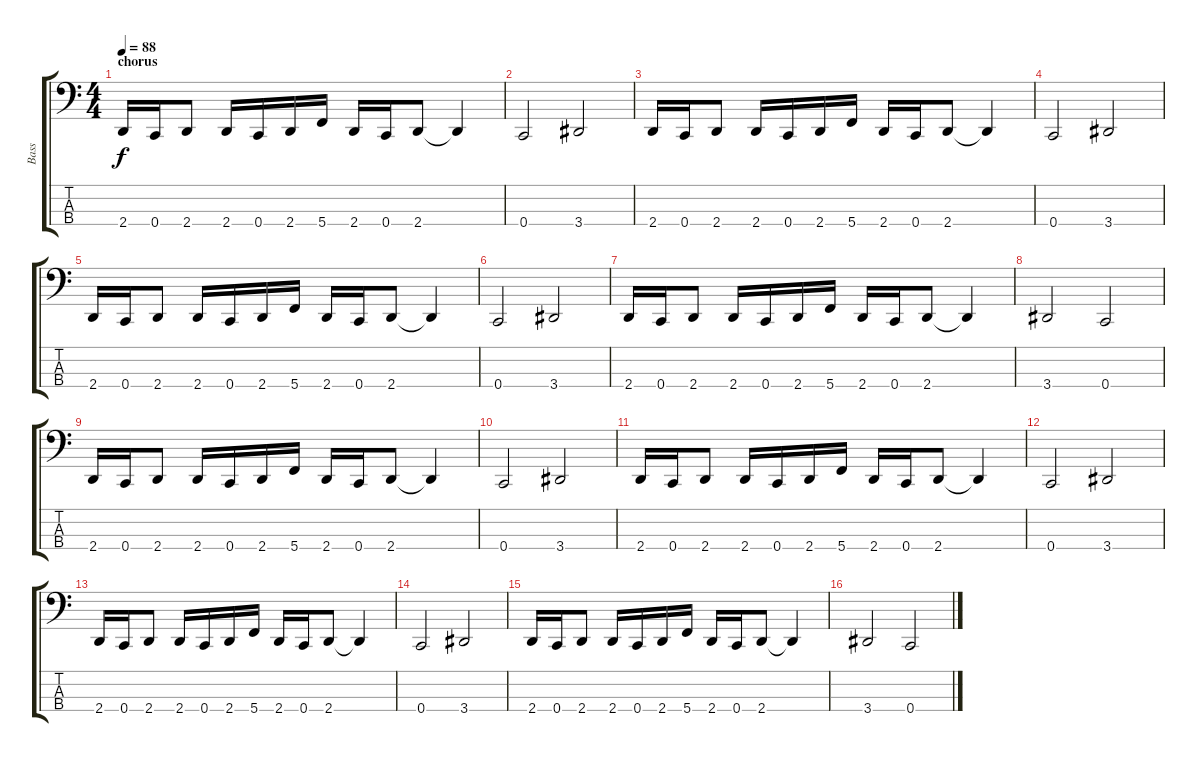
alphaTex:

\track ("Bass" "Bass") {instrument electricbassfinger}
\staff {score tabs}
\tuning (F2 C2 G1 C1) {hide}
\ts (4 4)
\section ("" "chorus")
\tempo 88
\clef f4
\ks c
2.4.16{dy f} 0.4.16 2.4.8 2.4.16 0.4.16 2.4.16 5.4.16 2.4.16 0.4.16 2.4.8 2.4{t}.4 |
0.4.2 3.4.2 |
2.4.16 0.4.16 2.4.8 2.4.16 0.4.16 2.4.16 5.4.16 2.4.16 0.4.16 2.4.8 2.4{t}.4 |
0.4.2 3.4.2 |
2.4.16 0.4.16 2.4.8 2.4.16 0.4.16 2.4.16 5.4.16 2.4.16 0.4.16 2.4.8 2.4{t}.4 |
0.4.2 3.4.2 |
2.4.16 0.4.16 2.4.8 2.4.16 0.4.16 2.4.16 5.4.16 2.4.16 0.4.16 2.4.8 2.4{t}.4 |
3.4.2 0.4.2 |
2.4.16 0.4.16 2.4.8 2.4.16 0.4.16 2.4.16 5.4.16 2.4.16 0.4.16 2.4.8 2.4{t}.4 |
0.4.2 3.4.2 |
2.4.16 0.4.16 2.4.8 2.4.16 0.4.16 2.4.16 5.4.16 2.4.16 0.4.16 2.4.8 2.4{t}.4 |
0.4.2 3.4.2 |
2.4.16 0.4.16 2.4.8 2.4.16 0.4.16 2.4.16 5.4.16 2.4.16 0.4.16 2.4.8 2.4{t}.4 |
0.4.2 3.4.2 |
2.4.16 0.4.16 2.4.8 2.4.16 0.4.16 2.4.16 5.4.16 2.4.16 0.4.16 2.4.8 2.4{t}.4 |
3.4.2 0.4.2
